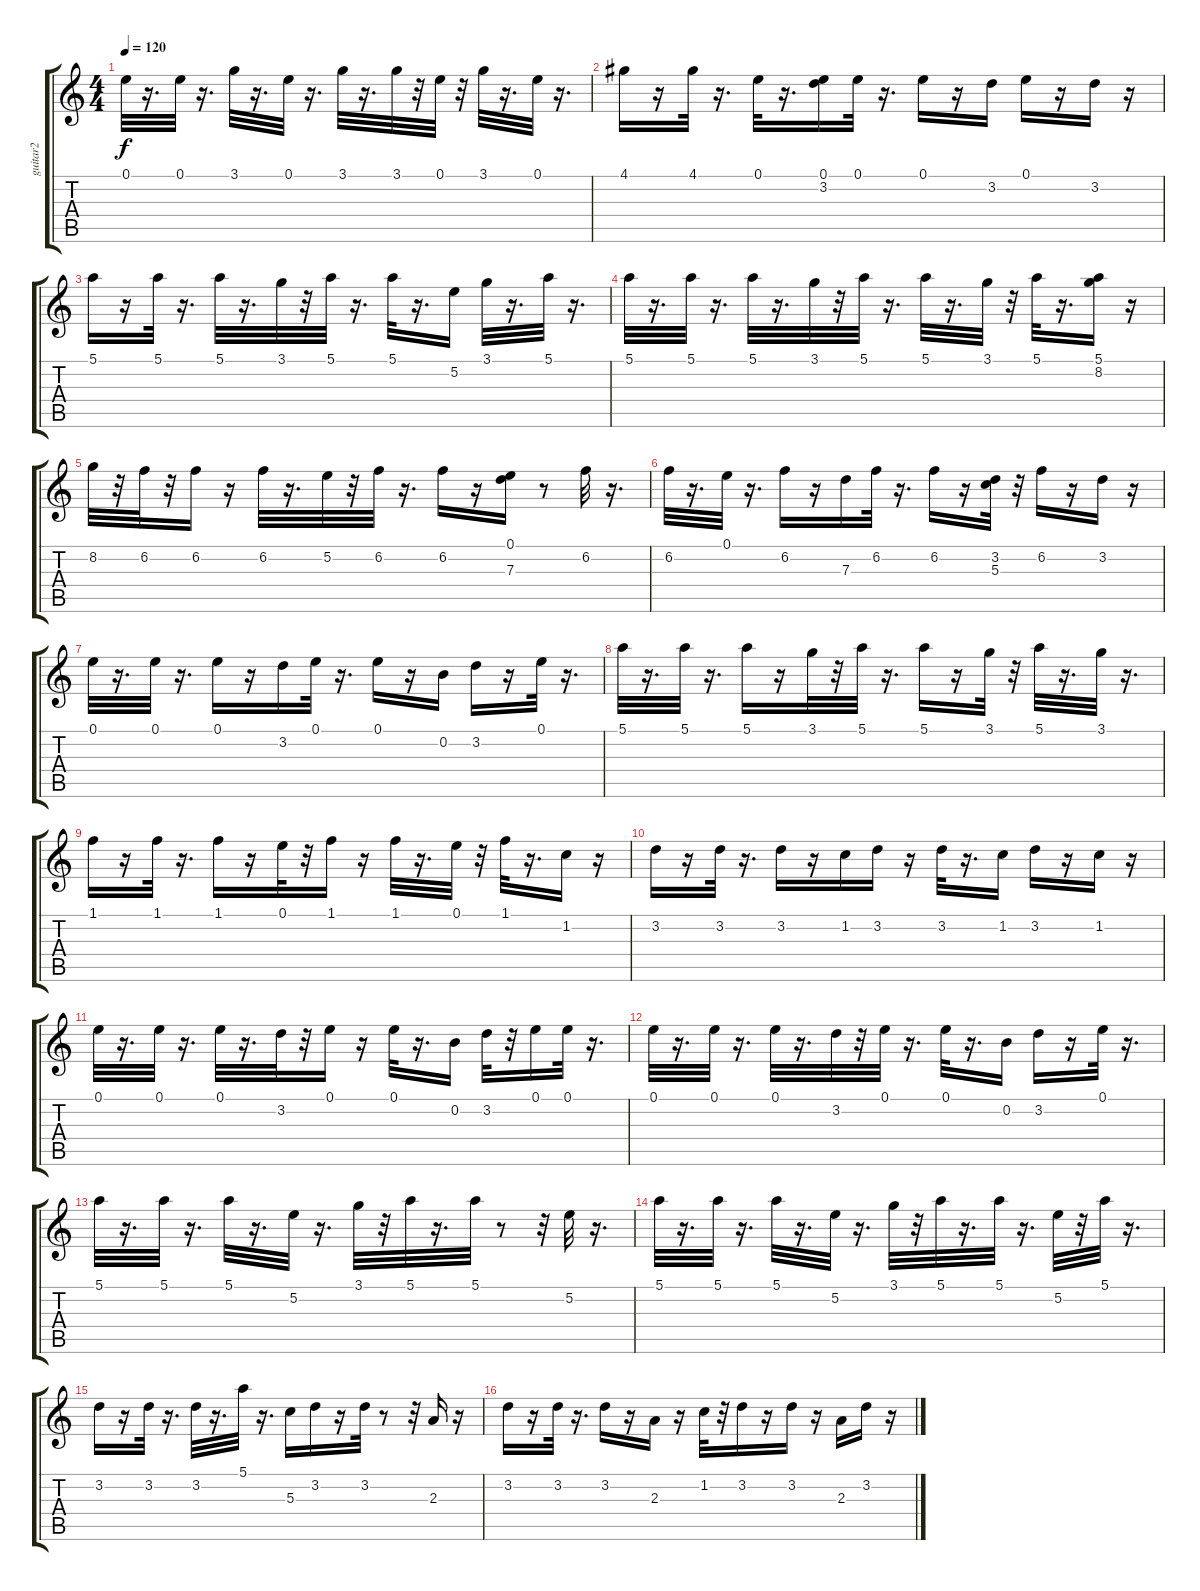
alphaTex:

\track ("guitar2" "guitar2") {instrument electricguitarclean}
\staff {score tabs}
\tuning (E4 B3 G3 D3 A2 E2) {hide}
\ts (4 4)
\tempo 120
\clef g2
\ks c
0.1.32{dy f} r.16{d} 0.1.32 r.16{d} 3.1.32 r.16{d} 0.1.32 r.16{d} 3.1.32 r.16{d} 3.1.32 r.32 0.1.32 r.32 3.1.32 r.16{d} 0.1.32 r.16{d} |
4.1.16 r.16 4.1.32 r.16{d} 0.1.32 r.16{d} (0.1 3.2).16 0.1.32 r.16{d} 0.1.16 r.16 3.2.16 0.1.16 r.16 3.2.16 r.16 |
5.1.16 r.16 5.1.32 r.16{d} 5.1.32 r.16{d} 3.1.32 r.32 5.1.32 r.16{d} 5.1.32 r.16{d} 5.2.16 3.1.32 r.16{d} 5.1.32 r.16{d} |
5.1.32 r.16{d} 5.1.32 r.16{d} 5.1.32 r.16{d} 3.1.32 r.32 5.1.32 r.16{d} 5.1.32 r.16{d} 3.1.32 r.32 5.1.32 r.16{d} (5.1 8.2).16 r.16 |
8.2.32 r.32 6.2.32 r.32 6.2.16 r.16 6.2.32 r.16{d} 5.2.32 r.32 6.2.32 r.16{d} 6.2.16 r.16 (0.1 7.3).16 r.8 6.2.32 r.16{d} |
6.2.32 r.16{d} 0.1.32 r.16{d} 6.2.16 r.16 7.3.16 6.2.32 r.16{d} 6.2.16 r.16 (3.2 5.3).32 r.32 6.2.16 r.16 3.2.16 r.16 |
0.1.32 r.16{d} 0.1.32 r.16{d} 0.1.16 r.16 3.2.16 0.1.32 r.16{d} 0.1.16 r.16 0.2.16 3.2.16 r.16 0.1.32 r.16{d} |
5.1.32 r.16{d} 5.1.32 r.16{d} 5.1.16 r.16 3.1.32 r.32 5.1.32 r.16{d} 5.1.16 r.16 3.1.32 r.32 5.1.32 r.16{d} 3.1.32 r.16{d} |
1.1.16 r.16 1.1.32 r.16{d} 1.1.16 r.16 0.1.32 r.32 1.1.16 r.16 1.1.32 r.16{d} 0.1.32 r.32 1.1.32 r.16{d} 1.2.16 r.16 |
3.2.16 r.16 3.2.32 r.16{d} 3.2.16 r.16 1.2.16 3.2.16 r.16 3.2.32 r.16{d} 1.2.16 3.2.16 r.16 1.2.16 r.16 |
0.1.32 r.16{d} 0.1.32 r.16{d} 0.1.32 r.16{d} 3.2.32 r.32 0.1.16 r.16 0.1.32 r.16{d} 0.2.16 3.2.32 r.32 0.1.16 0.1.32 r.16{d} |
0.1.32 r.16{d} 0.1.32 r.16{d} 0.1.32 r.16{d} 3.2.32 r.32 0.1.32 r.16{d} 0.1.32 r.16{d} 0.2.16 3.2.16 r.16 0.1.32 r.16{d} |
5.1.32 r.16{d} 5.1.32 r.16{d} 5.1.32 r.16{d} 5.2.32 r.16{d} 3.1.32 r.32 5.1.32 r.16{d} 5.1.32 r.8 r.32 5.2.32 r.16{d} |
5.1.32 r.16{d} 5.1.32 r.16{d} 5.1.32 r.16{d} 5.2.32 r.16{d} 3.1.32 r.32 5.1.32 r.16{d} 5.1.32 r.16{d} 5.2.32 r.32 5.1.32 r.16{d} |
3.2.16 r.16 3.2.32 r.16{d} 3.2.32 r.16{d} 5.1.32 r.16{d} 5.3.16 3.2.16 r.16 3.2.32 r.8 r.32 2.3.16 r.16 |
3.2.16 r.16 3.2.32 r.16{d} 3.2.16 r.16 2.3.16 r.16 1.2.32 r.32 3.2.16 r.16 3.2.16 r.16 2.3.16 3.2.16 r.16
